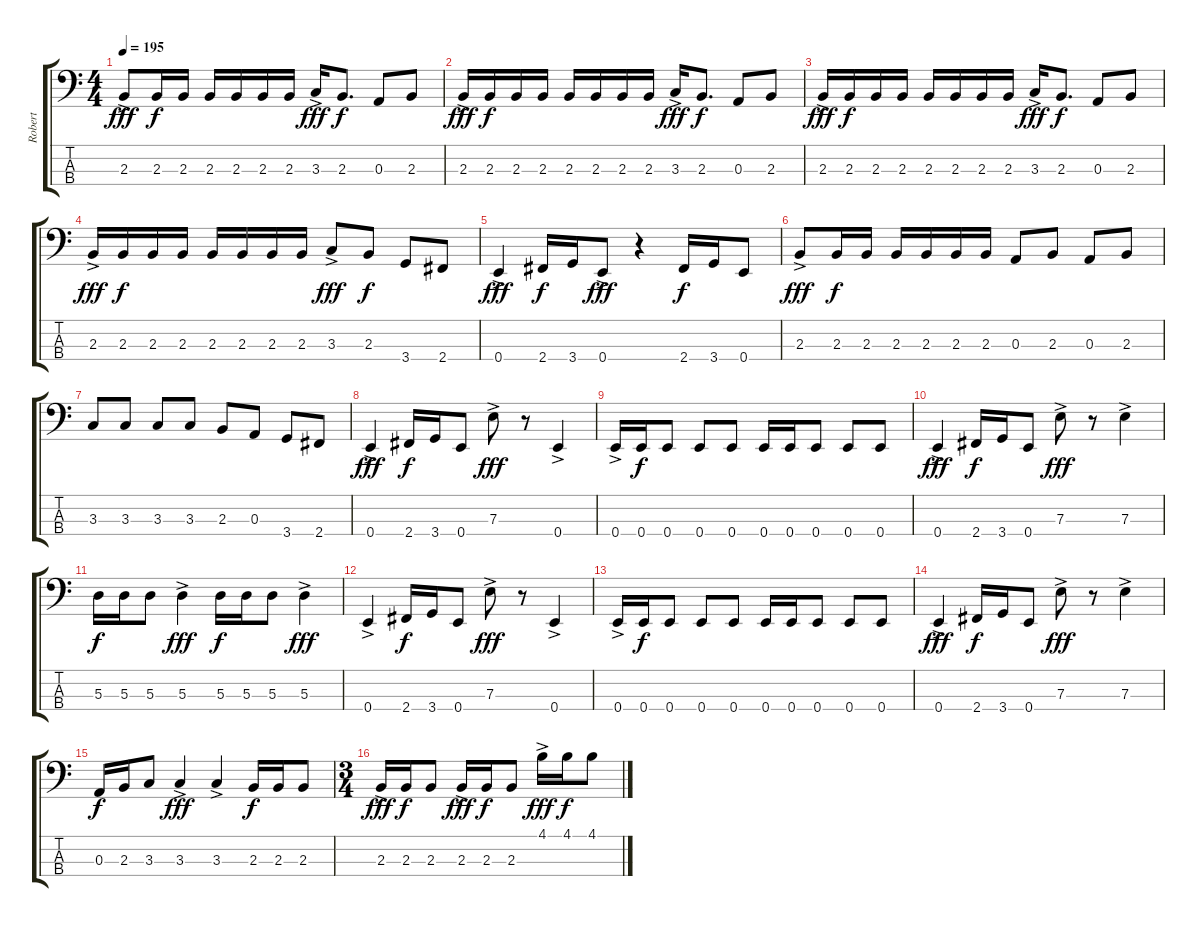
\track ("Robert" "Robert") {instrument electricbasspick}
\staff {score tabs}
\tuning (G2 D2 A1 E1) {hide}
\ts (4 4)
\tempo 195
\clef f4
\ks c
2.3{ac}.8{dy fff} 2.3.16{dy f} 2.3.16 2.3.16 2.3.16 2.3.16 2.3.16 3.3{ac}.16{dy fff} 2.3.8{d dy f} 0.3.8 2.3.8 |
2.3{ac}.16{dy fff} 2.3.16{dy f} 2.3.16 2.3.16 2.3.16 2.3.16 2.3.16 2.3.16 3.3{ac}.16{dy fff} 2.3.8{d dy f} 0.3.8 2.3.8 |
2.3{ac}.16{dy fff} 2.3.16{dy f} 2.3.16 2.3.16 2.3.16 2.3.16 2.3.16 2.3.16 3.3{ac}.16{dy fff} 2.3.8{d dy f} 0.3.8 2.3.8 |
2.3{ac}.16{dy fff} 2.3.16{dy f} 2.3.16 2.3.16 2.3.16 2.3.16 2.3.16 2.3.16 3.3{ac}.8{dy fff} 2.3.8{dy f} 3.4.8 2.4.8 |
0.4{ac}.4{dy fff} 2.4.16{dy f} 3.4.16 0.4{ac}.8{dy fff} r.4 2.4.16{dy f} 3.4.16 0.4.8 |
2.3{ac}.8{dy fff} 2.3.16{dy f} 2.3.16 2.3.16 2.3.16 2.3.16 2.3.16 0.3.8 2.3.8 0.3.8 2.3.8 |
3.3.8 3.3.8 3.3.8 3.3.8 2.3.8 0.3.8 3.4.8 2.4.8 |
0.4{ac}.4{dy fff} 2.4.16{dy f} 3.4.16 0.4.8 7.3{ac}.8{dy fff} r.8 0.4{ac}.4 |
0.4{ac}.16 0.4.16{dy f} 0.4.8 0.4.8 0.4.8 0.4.16 0.4.16 0.4.8 0.4.8 0.4.8 |
0.4{ac}.4{dy fff} 2.4.16{dy f} 3.4.16 0.4.8 7.3{ac}.8{dy fff} r.8 7.3{ac}.4 |
5.3.16{dy f} 5.3.16 5.3.8 5.3{ac}.4{dy fff} 5.3.16{dy f} 5.3.16 5.3.8 5.3{ac}.4{dy fff} |
0.4{ac}.4 2.4.16{dy f} 3.4.16 0.4.8 7.3{ac}.8{dy fff} r.8 0.4{ac}.4 |
0.4{ac}.16 0.4.16{dy f} 0.4.8 0.4.8 0.4.8 0.4.16 0.4.16 0.4.8 0.4.8 0.4.8 |
0.4{ac}.4{dy fff} 2.4.16{dy f} 3.4.16 0.4.8 7.3{ac}.8{dy fff} r.8 7.3{ac}.4 |
0.3.16{dy f} 2.3.16 3.3.8 3.3{ac}.4{dy fff} 3.3{ac}.4 2.3.16{dy f} 2.3.16 2.3.8 |
\ts (3 4)
2.3{ac}.16{dy fff} 2.3.16{dy f} 2.3.8 2.3{ac}.16{dy fff} 2.3.16{dy f} 2.3.8 4.1{ac}.16{dy fff} 4.1.16{dy f} 4.1.8
